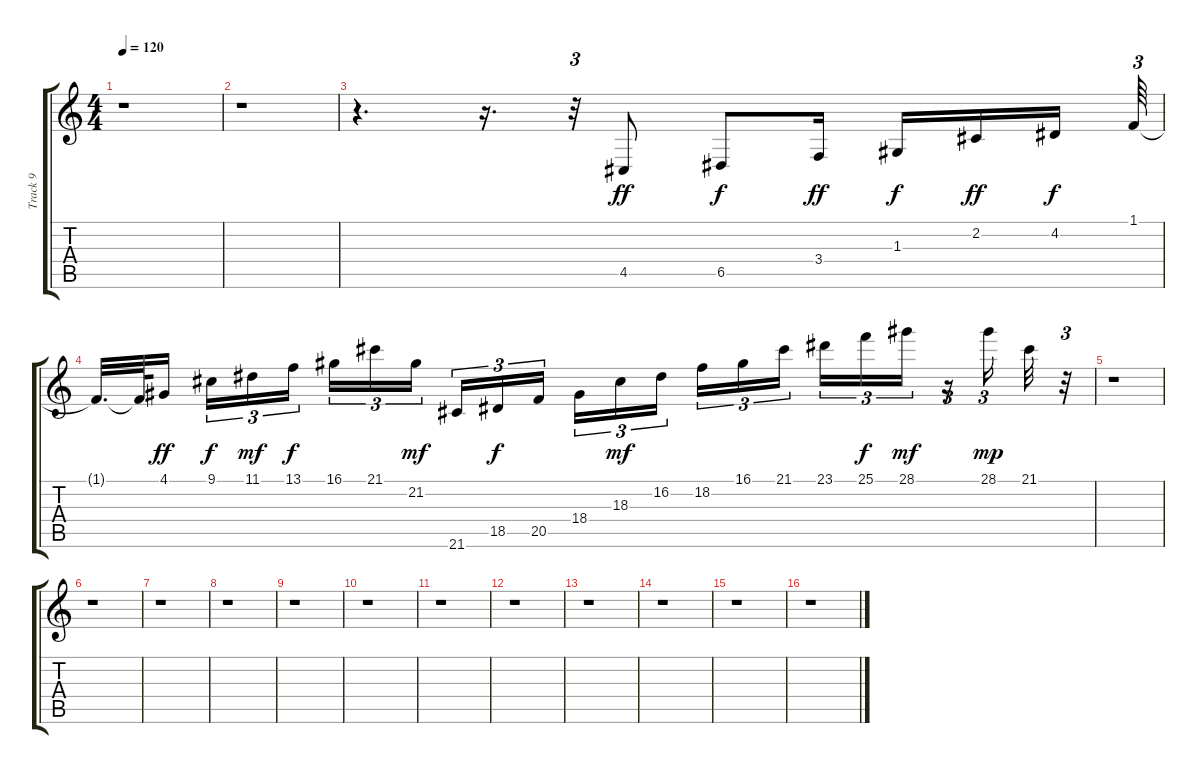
\track ("Track 9" "Track 9") {instrument orchestralharp}
\staff {score tabs}
\tuning (E4 B3 G3 D3 A2 E2) {hide}
\ts (4 4)
\tempo 120
\clef g2
\ks c
r.1{dy mp} |
r.1 |
r.4{d} r.16{d} r.32{tu (3 2)} 4.5.8{dy ff} 6.5.8{dy f} 3.4.16{dy ff} 1.3.16{dy f} 2.2.16{dy ff} 4.2.16{dy f} 1.1.64{tu (3 2)} |
1.1{t}.32{d} 1.1{t}.64 4.1.16{dy ff} 9.1.16{tu (3 2) dy f} 11.1.16{tu (3 2) dy mf} 13.1.16{tu (3 2) dy f} 16.1.16{tu (3 2)} 21.1.16{tu (3 2)} 21.2.16{tu (3 2) dy mf} 21.6.16{tu (3 2)} 18.5.16{tu (3 2) dy f} 20.5.16{tu (3 2)} 18.4.16{tu (3 2)} 18.3.16{tu (3 2) dy mf} 16.2.16{tu (3 2)} 18.2.16{tu (3 2)} 16.1.16{tu (3 2)} 21.1.16{tu (3 2)} 23.1.16{tu (3 2)} 25.1.16{tu (3 2) dy f} 28.1.16{tu (3 2) dy mf} r.16{tu (3 2)} 28.1.16{tu (3 2) dy mp} 21.1.32 r.32{tu (3 2)} |
r.1 |
r.1 |
r.1 |
r.1 |
r.1 |
r.1 |
r.1 |
r.1 |
r.1 |
r.1 |
r.1 |
r.1
